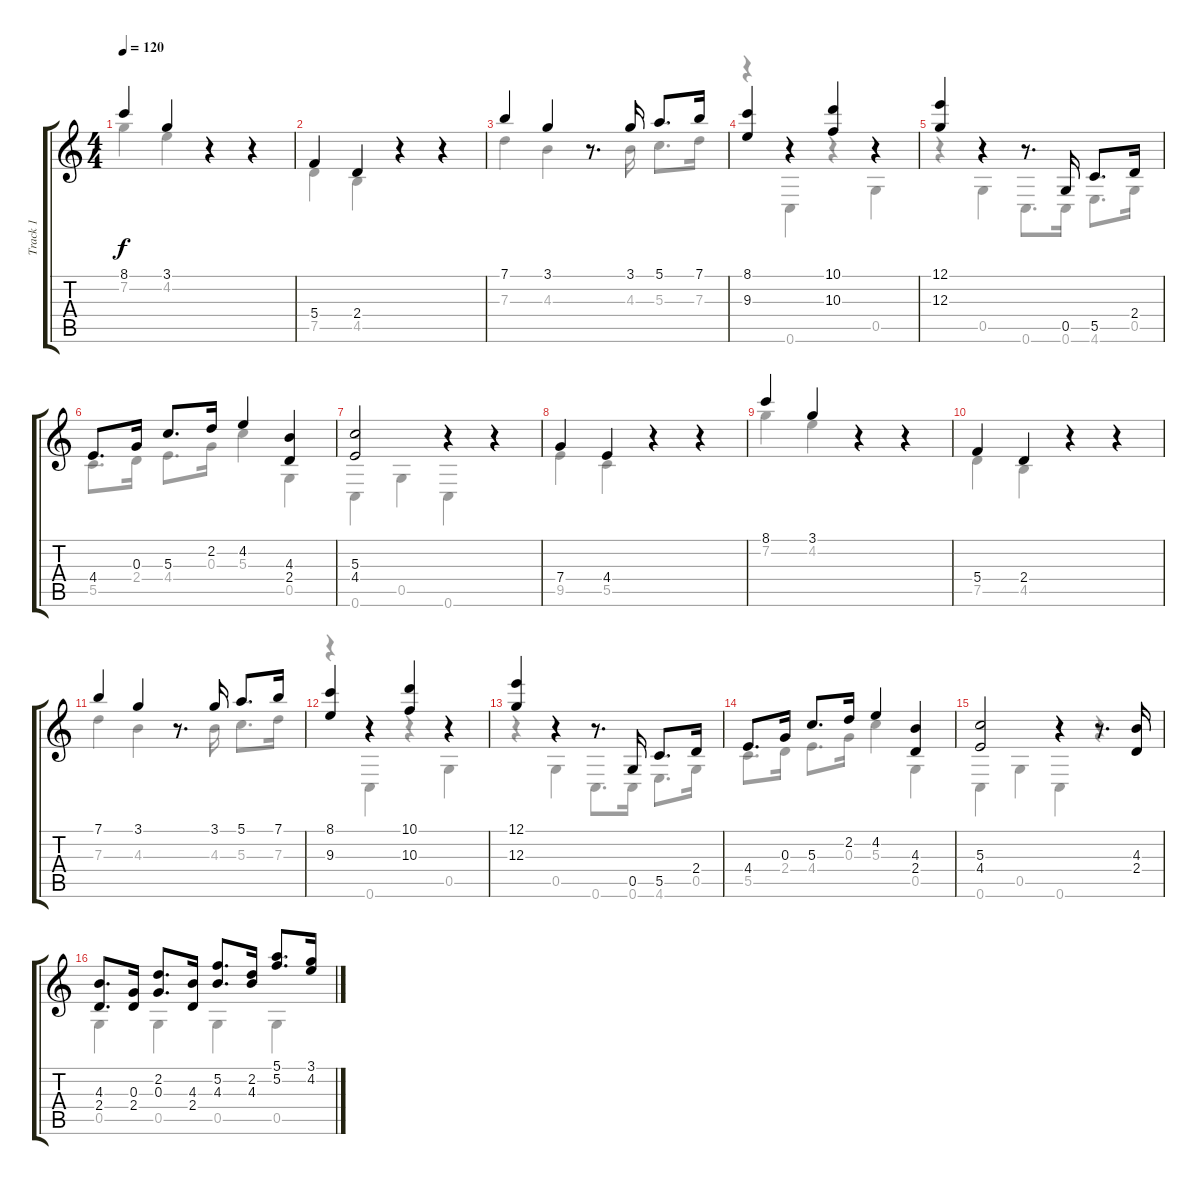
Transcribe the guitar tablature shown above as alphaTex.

\track ("Track 1" "Track 1") {instrument acousticguitarsteel}
\staff {score tabs}
\tuning (E4 C4 G3 C3 G2 C2) {hide}
\voice
\ts (4 4)
\tempo 120
\clef g2
\ks c
8.1.4{dy f} 3.1.4 r.4 r.4 |
5.4.4 2.4.4 r.4 r.4 |
7.1.4 3.1.4 r.8{d} 3.1.16 5.1.8{d} 7.1.16 |
(8.1 9.3).4 r.4 (10.1 10.3).4 r.4 |
(12.1 12.3).4 r.4 r.8{d} 0.5.16 5.5.8{d} 2.4.16 |
4.4.8{d} 0.3.16 5.3.8{d} 2.2.16 4.2.4 (4.3 2.4).4 |
(5.3 4.4).2 r.4 r.4 |
7.4.4 4.4.4 r.4 r.4 |
8.1.4 3.1.4 r.4 r.4 |
5.4.4 2.4.4 r.4 r.4 |
7.1.4 3.1.4 r.8{d} 3.1.16 5.1.8{d} 7.1.16 |
(8.1 9.3).4 r.4 (10.1 10.3).4 r.4 |
(12.1 12.3).4 r.4 r.8{d} 0.5.16 5.5.8{d} 2.4.16 |
4.4.8{d} 0.3.16 5.3.8{d} 2.2.16 4.2.4 (4.3 2.4).4 |
(5.3 4.4).2 r.4 r.8{d} (4.3 2.4).16 |
(4.3 2.4).8{d} (0.3 2.4).16 (2.2 0.3).8{d} (4.3 2.4).16 (5.2 4.3).8{d} (2.2 4.3).16 (5.1 5.2).8{d} (3.1 4.2).16
\voice
\clef g2
\ottava regular
\simile none
\ks c
7.2.4{dy f} 4.2.4 r.4 r.4 |
7.5.4 4.5.4 r.4 r.4 |
7.3.4 4.3.4 r.8{d} 4.3.16 5.3.8{d} 7.3.16 |
r.4 0.6.4 r.4 0.5.4 |
r.4 0.5.4 0.6.8{d} 0.6.16 4.6.8{d} 0.5.16 |
5.5.8{d} 2.4.16 4.4.8{d} 0.3.16 5.3.4 0.5.4 |
0.6.4 0.5.4 0.6.4 r.4 |
9.5.4 5.5.4 r.4 r.4 |
7.2.4 4.2.4 r.4 r.4 |
7.5.4 4.5.4 r.4 r.4 |
7.3.4 4.3.4 r.8{d} 4.3.16 5.3.8{d} 7.3.16 |
r.4 0.6.4 r.4 0.5.4 |
r.4 0.5.4 0.6.8{d} 0.6.16 4.6.8{d} 0.5.16 |
5.5.8{d} 2.4.16 4.4.8{d} 0.3.16 5.3.4 0.5.4 |
0.6.4 0.5.4 0.6.4 r.4 |
0.5.4 0.5.4 0.5.4 0.5.4
